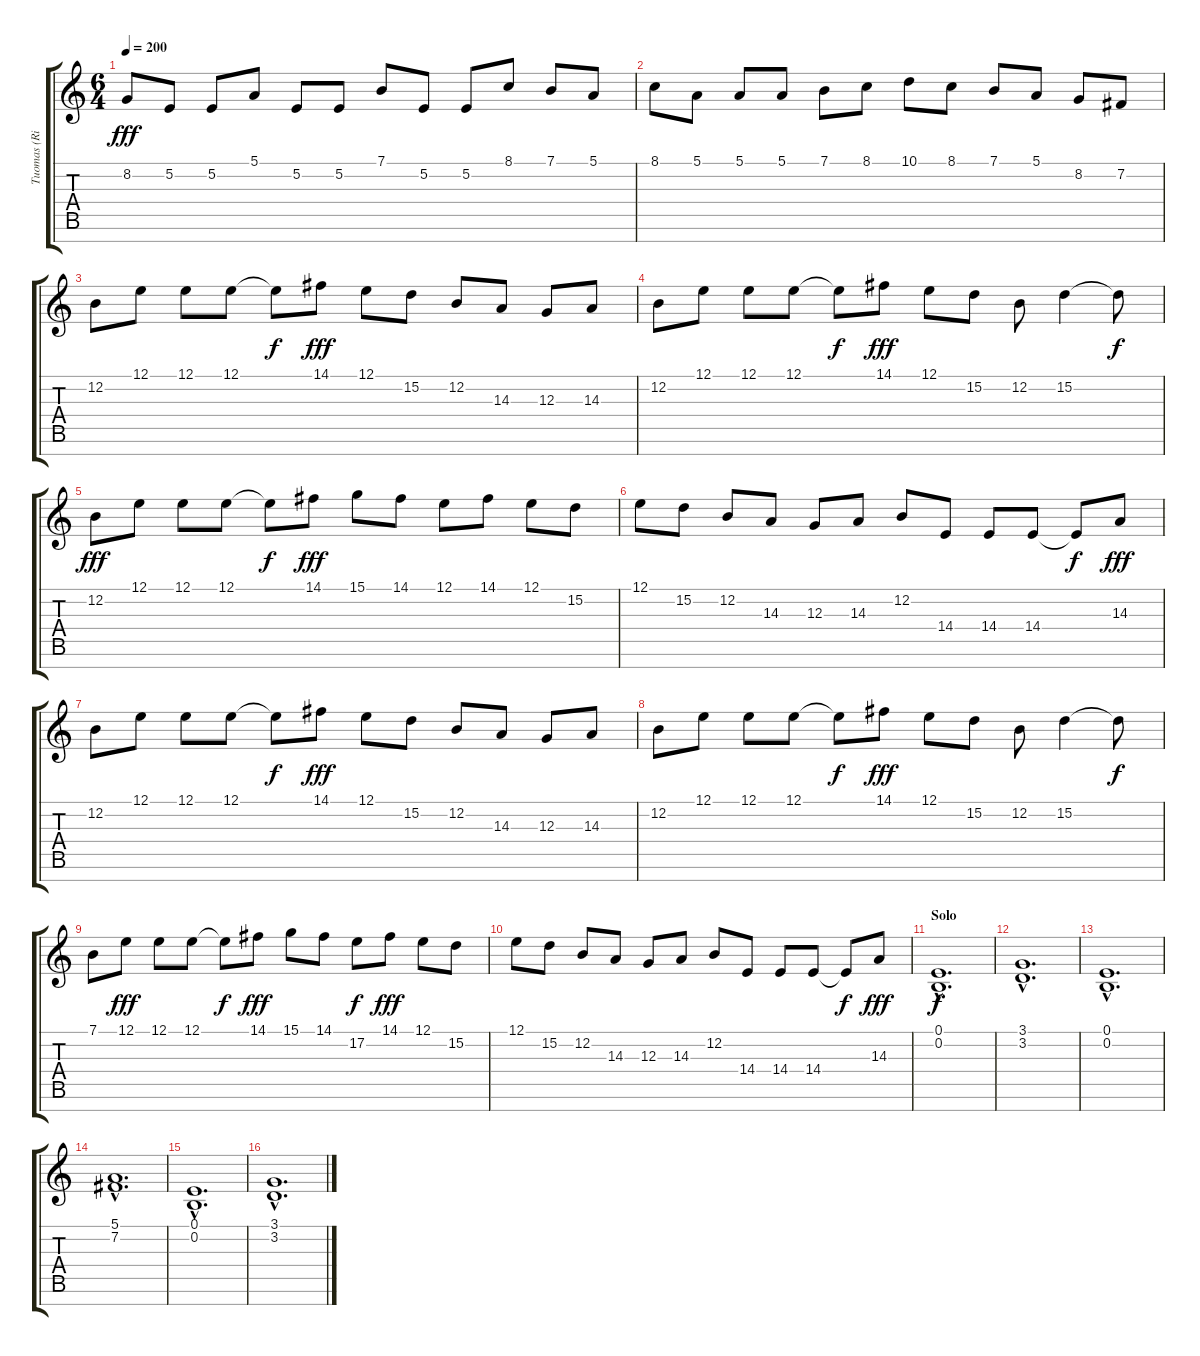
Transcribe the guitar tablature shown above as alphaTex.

\track ("Tuomas (Right Hand)" "Tuomas (Ri") {instrument pad2warm}
\staff {score tabs}
\tuning (E4 B3 G3 D3 A2 E2 B1) {hide}
\ts (6 4)
\tempo 200
\clef g2
\ks c
8.2.8{dy fff} 5.2.8 5.2.8 5.1.8 5.2.8 5.2.8 7.1.8 5.2.8 5.2.8 8.1.8 7.1.8 5.1.8 |
8.1.8 5.1.8 5.1.8 5.1.8 7.1.8 8.1.8 10.1.8 8.1.8 7.1.8 5.1.8 8.2.8 7.2.8 |
12.2.8 12.1.8 12.1.8 12.1.8 12.1{t}.8{dy f} 14.1.8{dy fff} 12.1.8 15.2.8 12.2.8 14.3.8 12.3.8 14.3.8 |
12.2.8 12.1.8 12.1.8 12.1.8 12.1{t}.8{dy f} 14.1.8{dy fff} 12.1.8 15.2.8 12.2.8 15.2.4 15.2{t}.8{dy f} |
12.2.8{dy fff} 12.1.8 12.1.8 12.1.8 12.1{t}.8{dy f} 14.1.8{dy fff} 15.1.8 14.1.8 12.1.8 14.1.8 12.1.8 15.2.8 |
12.1.8 15.2.8 12.2.8 14.3.8 12.3.8 14.3.8 12.2.8 14.4.8 14.4.8 14.4.8 14.4{t}.8{dy f} 14.3.8{dy fff} |
12.2.8 12.1.8 12.1.8 12.1.8 12.1{t}.8{dy f} 14.1.8{dy fff} 12.1.8 15.2.8 12.2.8 14.3.8 12.3.8 14.3.8 |
12.2.8 12.1.8 12.1.8 12.1.8 12.1{t}.8{dy f} 14.1.8{dy fff} 12.1.8 15.2.8 12.2.8 15.2.4 15.2{t}.8{dy f} |
7.1.8 12.1.8{dy fff} 12.1.8 12.1.8 12.1{t}.8{dy f} 14.1.8{dy fff} 15.1.8 14.1.8 17.2.8{dy f} 14.1.8{dy fff} 12.1.8 15.2.8 |
12.1.8 15.2.8 12.2.8 14.3.8 12.3.8 14.3.8 12.2.8 14.4.8 14.4.8 14.4.8 14.4{t}.8{dy f} 14.3.8{dy fff} |
\section ("" "Solo")
(0.1{hac} 0.2{hac}).1{d dy f volume 9 instrument pad2warm} |
(3.1{hac} 3.2{hac}).1{d} |
(0.1{hac} 0.2{hac}).1{d} |
(5.1{hac} 7.2{hac}).1{d} |
(0.1{hac} 0.2{hac}).1{d} |
(3.1{hac} 3.2{hac}).1{d}
